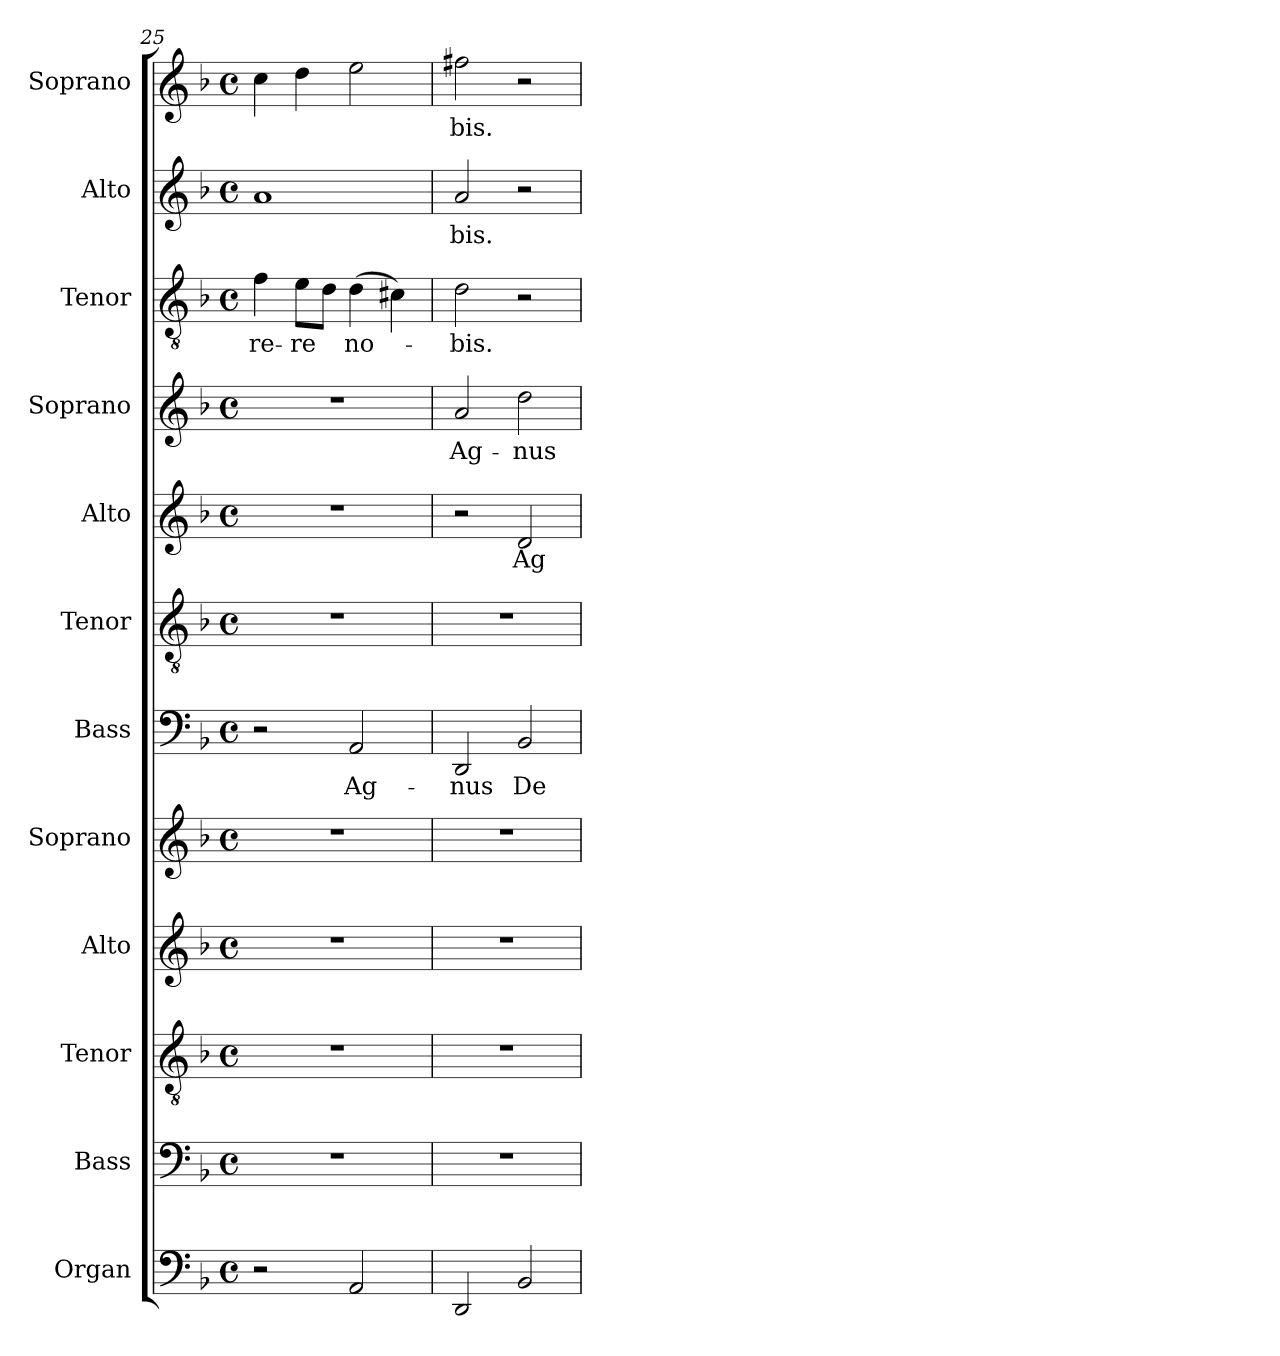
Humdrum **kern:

**kern	**kern	**kern	**kern	**kern	**kern	**text	**kern	**kern	**text	**kern	**text	**kern	**text	**kern	**text	**kern	**text
*part12	*part11	*part10	*part9	*part8	*part7	*part7	*part6	*part5	*part5	*part4	*part4	*part3	*part3	*part2	*part2	*part1	*part1
*staff12	*staff11	*staff10	*staff9	*staff8	*staff7	*staff7	*staff6	*staff5	*staff5	*staff4	*staff4	*staff3	*staff3	*staff2	*staff2	*staff1	*staff1
*I"Organ	*I"Bass	*I"Tenor	*I"Alto	*I"Soprano	*I"Bass	*	*I"Tenor	*I"Alto	*	*I"Soprano	*	*I"Tenor	*	*I"Alto	*	*I"Soprano	*
*I'Org.	*I'B.	*I'T.	*I'A.	*I'S.	*I'B.	*	*I'T.	*I'A.	*	*I'S.	*	*I'T.	*	*I'A.	*	*I'S.	*
*clefF4	*clefF4	*clefGv2	*clefG2	*clefG2	*clefF4	*	*clefGv2	*clefG2	*	*clefG2	*	*clefGv2	*	*clefG2	*	*clefG2	*
*	*	*ITrd7c12	*	*	*	*	*ITrd7c12	*	*	*	*	*ITrd7c12	*	*	*	*	*
*k[b-]	*k[b-]	*k[b-]	*k[b-]	*k[b-]	*k[b-]	*	*k[b-]	*k[b-]	*	*k[b-]	*	*k[b-]	*	*k[b-]	*	*k[b-]	*
*F:	*F:	*F:	*F:	*F:	*F:	*	*F:	*F:	*	*F:	*	*F:	*	*F:	*	*F:	*
*M4/4	*M4/4	*M4/4	*M4/4	*M4/4	*M4/4	*	*M4/4	*M4/4	*	*M4/4	*	*M4/4	*	*M4/4	*	*M4/4	*
*met(c)	*met(c)	*met(c)	*met(c)	*met(c)	*met(c)	*	*met(c)	*met(c)	*	*met(c)	*	*met(c)	*	*met(c)	*	*met(c)	*
=25	=25	=25	=25	=25	=25	=25	=25	=25	=25	=25	=25	=25	=25	=25	=25	=25	=25
!	!	!	!	!	!	!	!	!	!	!	!	!	!LO:LY:b:color=#000000	!	!	!	!
2r	1r	1r	1r	1r	2r	.	1r	1r	.	1r	.	4Fi\	-re-	1ai	.	4cci\	.
!	!	!	!	!	!	!	!	!	!	!	!	!	!LO:LY:b:color=#000000	!	!	!	!
.	.	.	.	.	.	.	.	.	.	.	.	8Ei\L	-re	.	.	4ddi\	.
.	.	.	.	.	.	.	.	.	.	.	.	8Di\J	.	.	.	.	.
!	!	!	!	!	!	!LO:LY:b:color=#000000	!	!	!	!	!	!	!	!	!	!	!
!	!	!	!	!	!	!	!	!	!	!	!	!	!LO:LY:b:color=#000000	!	!	!	!
2AAi/	.	.	.	.	2AAi/	Ag-	.	.	.	.	.	(4Di\	no-	.	.	2eei\	.
.	.	.	.	.	.	.	.	.	.	.	.	4C#Xi\)	.	.	.	.	.
=26	=26	=26	=26	=26	=26	=26	=26	=26	=26	=26	=26	=26	=26	=26	=26	=26	=26
!	!	!	!	!	!	!LO:LY:b:color=#000000	!	!	!	!	!	!	!	!	!	!	!
!	!	!	!	!	!	!	!	!	!	!	!LO:LY:b:color=#000000	!	!	!	!	!	!
!	!	!	!	!	!	!	!	!	!	!	!	!	!LO:LY:b:color=#000000	!	!	!	!
!	!	!	!	!	!	!	!	!	!	!	!	!	!	!	!LO:LY:b:color=#000000	!	!
!	!	!	!	!	!	!	!	!	!	!	!	!	!	!	!	!	!LO:LY:b:color=#000000
2DDi/	1r	1r	1r	1r	2DDi/	-nus	1r	2r	.	2ai/	Ag-	2Di\	-bis.	2ai/	-bis.	2ff#Xi\	-bis.
!	!	!	!	!	!	!LO:LY:b:color=#000000	!	!	!	!	!	!	!	!	!	!	!
!	!	!	!	!	!	!	!	!	!LO:LY:b:color=#000000	!	!	!	!	!	!	!	!
!	!	!	!	!	!	!	!	!	!	!	!LO:LY:b:color=#000000	!	!	!	!	!	!
2BB-i/	.	.	.	.	2BB-i/	De-	.	2di/	Ag-	2ddi\	-nus	2r	.	2r	.	2r	.
=	=	=	=	=	=	=	=	=	=	=	=	=	=	=	=	=	=
*-	*-	*-	*-	*-	*-	*-	*-	*-	*-	*-	*-	*-	*-	*-	*-	*-	*-
